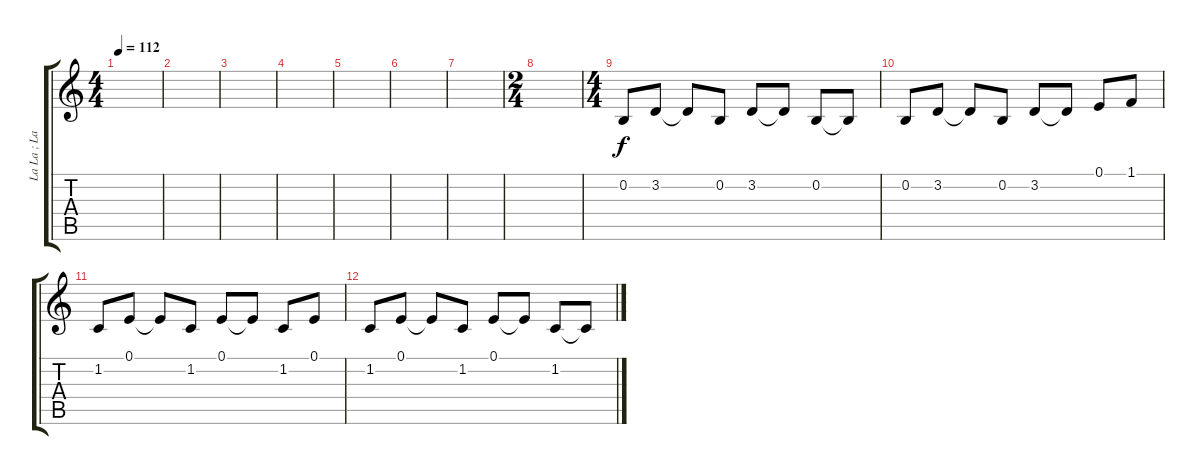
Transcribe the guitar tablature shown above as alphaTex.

\track ("La La ; La La" "La La ; La") {instrument synthvoice}
\staff {score tabs}
\tuning (E4 B3 G3 D3 A2 E2) {hide}
\ts (4 4)
\tempo 112
\clef g2
\ks c
|
|
|
|
|
|
|
\ts (2 4)
|
\ts (4 4)
0.2.8 3.2.8 3.2{t}.8 0.2.8 3.2.8 3.2{t}.8 0.2.8 0.2{t}.8 |
0.2.8 3.2.8 3.2{t}.8 0.2.8 3.2.8 3.2{t}.8 0.1.8 1.1.8 |
1.2.8 0.1.8 0.1{t}.8 1.2.8 0.1.8 0.1{t}.8 1.2.8 0.1.8 |
1.2.8 0.1.8 0.1{t}.8 1.2.8 0.1.8 0.1{t}.8 1.2.8 1.2{t}.8
